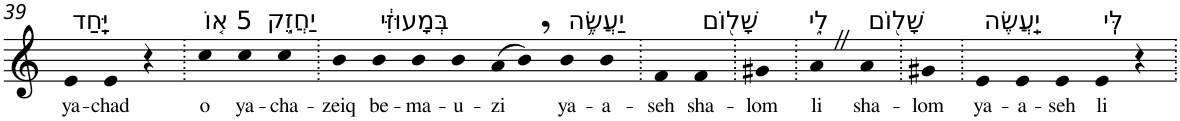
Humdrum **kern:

**kern	**text
*part1	*part1
*staff1	*staff1
*I"Piano	*
*I'Pno	*
!!LO:PB:g=z
*clefG2	*
*k[]	*
=39	=39
!LO:TX:a:t=יָּֽחַד	!
!	!LO:LY:b
4e	ya-
!	!LO:LY:b
4e	-chad
4r	.
=40.	=40.
!LO:TX:a:t=5 א֚וֹ	!
!	!LO:LY:b
4cc	o
!LO:TX:a:t=יַחֲזֵ֣ק	!
!	!LO:LY:b
4cc	ya-
!	!LO:LY:b
4cc	-cha-
=41.	=41.
!	!LO:LY:b
4b	-zeiq
!LO:TX:a:t=בְּמָעוּזִּ֔י	!
!	!LO:LY:b
4b	be-
!	!LO:LY:b
4b	-ma-
!	!LO:LY:b
4b	-u-
!	!LO:LY:b
(8a	-zi
8b,)	.
!LO:TX:a:t=יַעֲשֶׂ֥ה	!
!	!LO:LY:b
4b	ya-
!	!LO:LY:b
4b	-a-
=42.	=42.
!	!LO:LY:b
4f	-seh
!LO:TX:a:t=שָׁל֖וֹם	!
!	!LO:LY:b
4f	sha-
=43.	=43.
!	!LO:LY:b
4g#X	-lom
=44.	=44.
!LO:TX:a:t=לִ֑י	!
!	!LO:LY:b
4aZ	li
!LO:TX:a:t=שָׁל֖וֹם	!
!	!LO:LY:b
4a	sha-
=45.	=45.
!	!LO:LY:b
4g#X	-lom
=46.	=46.
!LO:TX:a:t=יַֽעֲשֶׂה	!
!	!LO:LY:b
4e	ya-
!	!LO:LY:b
4e	-a-
!	!LO:LY:b
4e	-seh
!LO:TX:a:t=לִּֽי	!
!	!LO:LY:b
4e	li
4r	.
=.	=.
*-	*-
